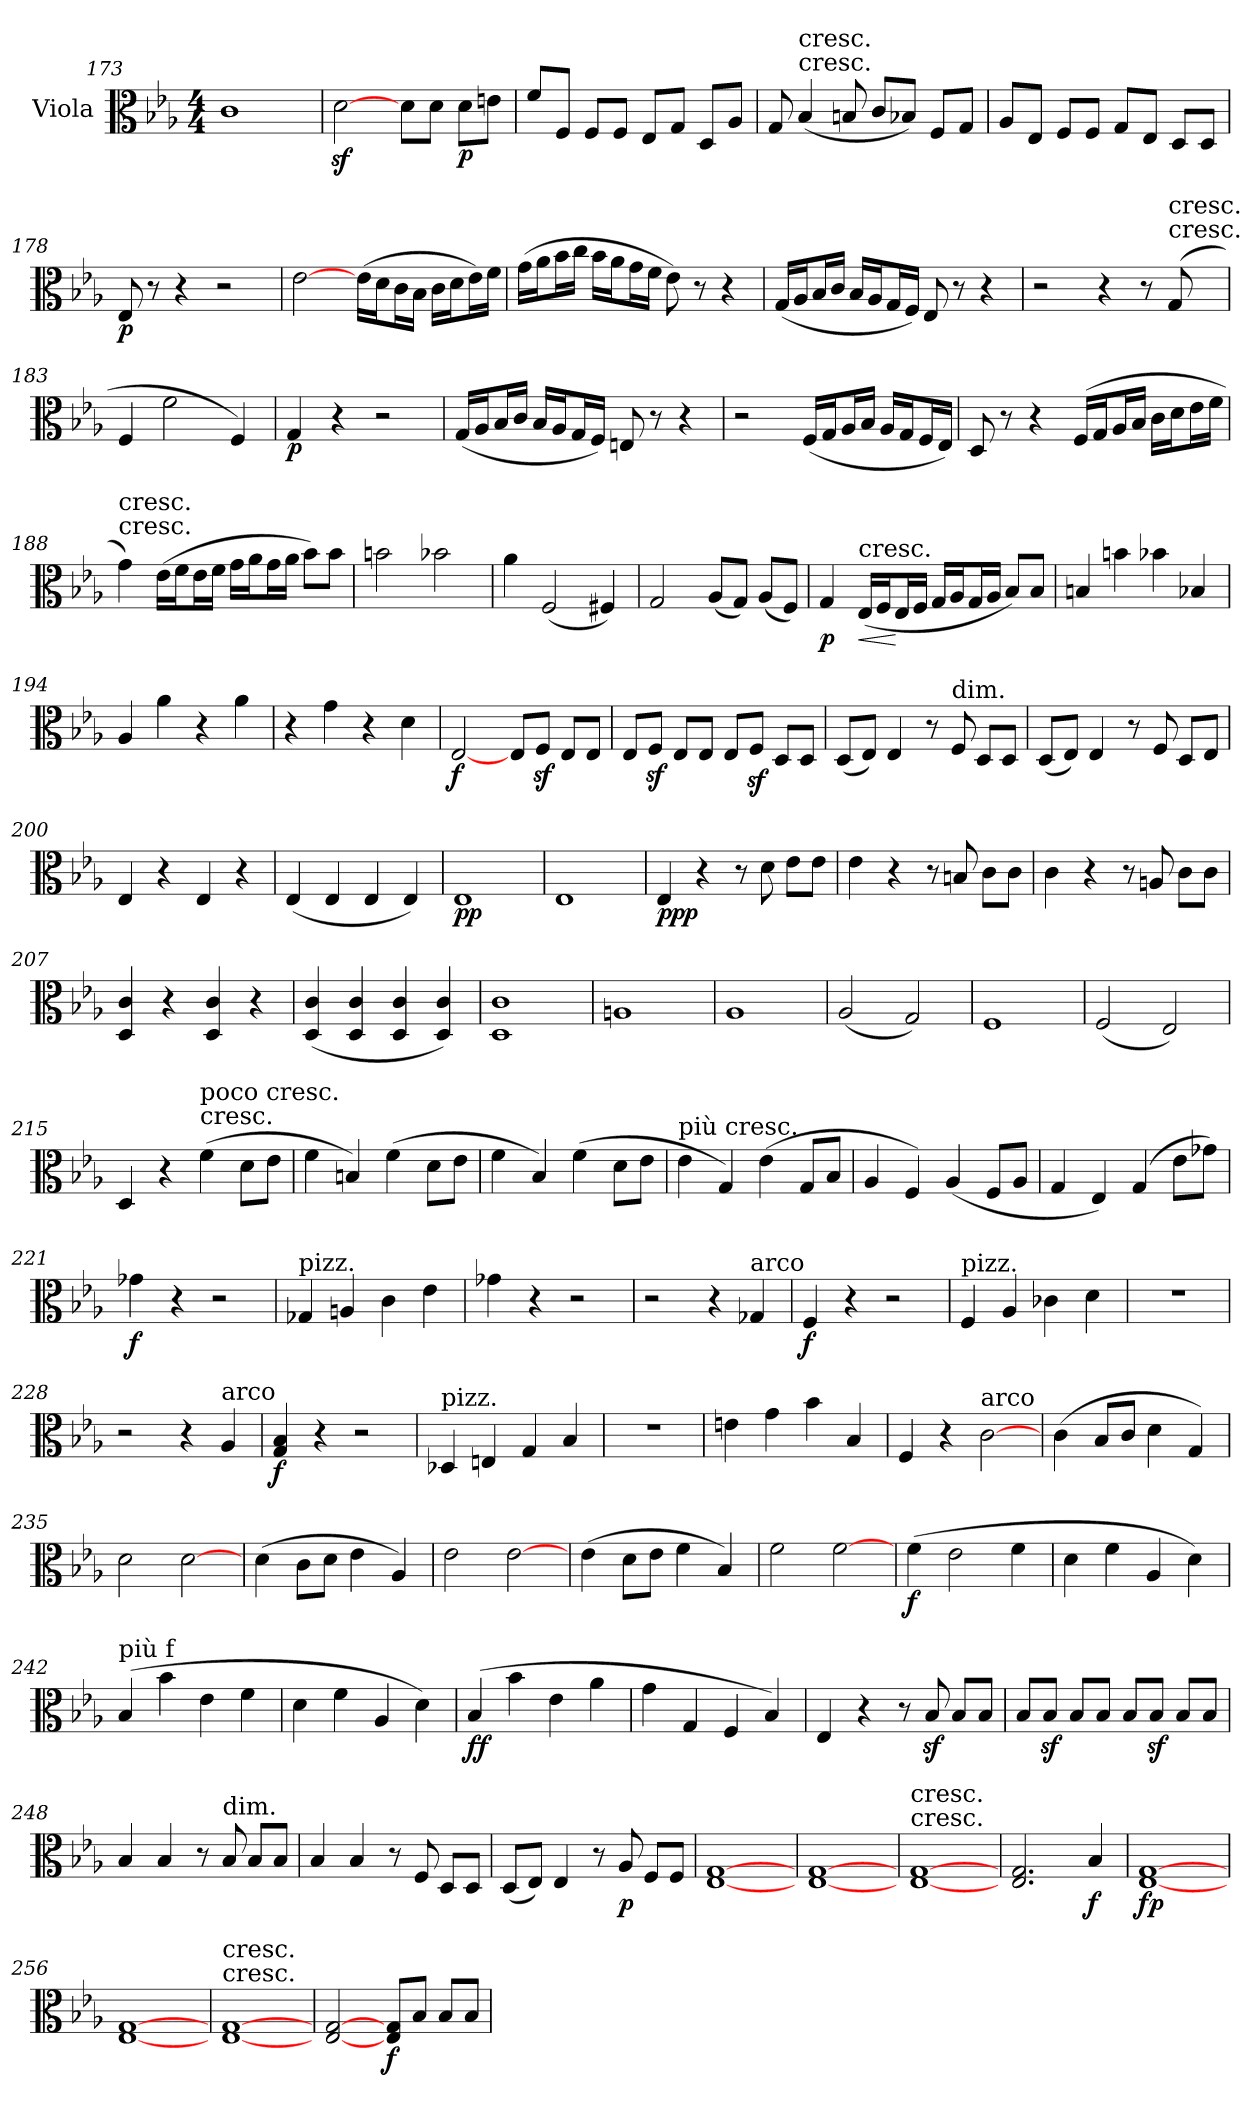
**kern	**dynam
*part1	*part1
*staff1	*staff1
*I"Viola	*
*I'Vla	*
*clefC3	*
*k[b-e-a-]	*
*E-:	*
*M4/4	*
=173	=173
1c	.
=174	=174
[2dz	.
8d\L	.
8d\J	.
8d\L	p
8en\J	.
=175	=175
8f/L	.
8F/J	.
8F/L	.
8F/J	.
8E-/L	.
8G/J	.
8D/L	.
8A-/J	.
=176	=176
8G	.
!LO:TX:t=cresc.	!
!LO:TX:a:t=cresc.	!
(4B-	.
8Bn	.
8c/L	.
8B-X/J)	.
8F/L	.
8G/J	.
=177	=177
8A-/L	.
8E-/J	.
8F/L	.
8F/J	.
8G/L	.
8E-/J	.
8D/L	.
8D/J	.
=178	=178
8E-	p
8r	.
4r	.
2r	.
=179	=179
[2e-	.
(16e-\LL	.
16d\J	.
16c\L	.
16B-\JJ	.
16c\LL	.
16d\J	.
16e-\L)	.
16f\JJ	.
=180	=180
(16g\LL	.
16a-\J	.
16b-\L	.
16cc\JJ	.
16b-\LL	.
16a-\J	.
16g\L	.
16f\JJ	.
8e-)	.
8r	.
4r	.
=181	=181
(16G/LL	.
16A-/J	.
16B-/L	.
16c/JJ	.
16B-/LL	.
16A-/J	.
16G/L	.
16F/JJ)	.
8E-	.
8r	.
4r	.
=182	=182
2r	.
4r	.
8r	.
!LO:TX:t=cresc.	!
!LO:TX:a:t=cresc.	!
(8G	.
=183	=183
4F	.
2f	.
4F)	.
=184	=184
4G	p
4r	.
2r	.
=185	=185
(16G/LL	.
16A-/J	.
16B-/L	.
16c/JJ	.
16B-/LL	.
16A-/J	.
16G/L	.
16F/JJ)	.
8En	.
8r	.
4r	.
=186	=186
2r	.
(16F/LL	.
16G/J	.
16A-/L	.
16B-/JJ	.
16A-/LL	.
16G/J	.
16F/L	.
16E-/JJ)	.
=187	=187
8D	.
8r	.
4r	.
(16F/LL	.
16G/J	.
16A-/L	.
16B-/JJ	.
16c\LL	.
16d\J	.
16e-\L	.
16f\JJ	.
=188	=188
!LO:TX:t=cresc.	!
!LO:TX:a:t=cresc.	!
4g)	.
(16e-\LL	.
16f\J	.
16e-\L	.
16f\JJ	.
16g\LL	.
16a-\J	.
16g\L	.
16a-\JJ	.
8b-\L)	.
8b-\J	.
=189	=189
2bn	.
2b-X	.
=190	=190
4a-	.
(2F	.
4F#X)	.
=191	=191
2G	.
(8A-/L	.
8G/J)	.
(8A-/L	.
8F/J)	.
=192	=192
4G	p
!LO:TX:a:t=cresc.	!
!	!LO:HP:b
(16E-/LL	<
16F/J	.
16E-/L	[
16F/JJ	.
16G/LL	.
16A-/J	.
16G/L	.
16A-/JJ	.
8B-/L)	.
8B-/J	.
=193	=193
4Bn	.
4bn	.
4b-X	.
4B-X	.
=194	=194
4A-	.
4a-	.
4r	.
4a-	.
=195	=195
4r	.
4g	.
4r	.
4d	.
=196	=196
[2E-	f
8E-/L	.
8Fz/J	.
8E-/L	.
8E-/J	.
=197	=197
8E-/L	.
8Fz/J	.
8E-/L	.
8E-/J	.
8E-/L	.
8Fz/J	.
8D/L	.
8D/J	.
=198	=198
(8D/L	.
8E-/J)	.
4E-	.
8r	.
!LO:TX:a:t=dim.	!
8F	.
8D/L	.
8D/J	.
=199	=199
(8D/L	.
8E-/J)	.
4E-	.
8r	.
8F	.
8D/L	.
8E-/J	.
=200	=200
4E-	.
4r	.
4E-	.
4r	.
=201	=201
(4E-	.
4E-	.
4E-	.
4E-)	.
=202	=202
1E-	pp
=203	=203
1E-	.
=204	=204
4E-	ppp
4r	.
8r	.
8d	.
8e-\L	.
8e-\J	.
=205	=205
4e-	.
4r	.
8r	.
8Bn	.
8c\L	.
8c\J	.
=206	=206
4c	.
4r	.
8r	.
8An	.
8c\L	.
8c\J	.
=207	=207
4D 4c	.
4r	.
4D 4c	.
4r	.
=208	=208
(4D 4c	.
4D 4c	.
4D 4c	.
4D 4c)	.
=209	=209
1D 1c	.
=210	=210
1An	.
=211	=211
1A-	.
=212	=212
(2A-	.
2G)	.
=213	=213
1F	.
=214	=214
(2F	.
2E-)	.
=215	=215
4D	.
4r	.
!LO:TX:t=cresc.	!
!LO:TX:a:t=poco cresc.	!
(4f	.
8d\L	.
8e-\J	.
=216	=216
4f	.
4Bn)	.
(4f	.
8d\L	.
8e-\J	.
=217	=217
4f	.
4B-)	.
(4f	.
8d\L	.
8e-\J	.
=218	=218
!LO:TX:a:t=più cresc.	!
4e-	.
4G)	.
(4e-	.
8G/L	.
8B-/J	.
=219	=219
4A-	.
4F)	.
(4A-	.
8F/L	.
8A-/J	.
=220	=220
4G	.
4E-)	.
(4G	.
8e-\L	.
8g-X\J)	.
=221	=221
4g-X	f
4r	.
2r	.
=222	=222
!LO:TX:a:t=pizz.	!
4G-X	.
4An	.
4c	.
4e-	.
=223	=223
4g-X	.
4r	.
2r	.
=224	=224
2r	.
4r	.
!LO:TX:a:t=arco	!
4G-X	.
=225	=225
4F	f
4r	.
2r	.
=226	=226
!LO:TX:a:t=pizz.	!
4F	.
4A-	.
4c-X	.
4d	.
=227	=227
1r	.
=228	=228
2r	.
4r	.
!LO:TX:a:t=arco	!
4A-	.
=229	=229
4G 4B-	f
4r	.
2r	.
=230	=230
!LO:TX:a:t=pizz.	!
4D-X	.
4En	.
4G	.
4B-	.
=231	=231
1r	.
=232	=232
4en	.
4g	.
4b-	.
4B-	.
=233	=233
4F	.
4r	.
!LO:TX:a:t=arco	!
[2c	.
=234	=234
(4c	.
8B-/L	.
8c/J	.
4d	.
4G)	.
=235	=235
2d	.
[2d	.
=236	=236
(4d	.
8c\L	.
8d\J	.
4e-	.
4A-)	.
=237	=237
2e-	.
[2e-	.
=238	=238
(4e-	.
8d\L	.
8e-\J	.
4f	.
4B-)	.
=239	=239
2f	.
[2f	.
=240	=240
(4f	f
2e-	.
4f	.
=241	=241
4d	.
4f	.
4A-	.
4d)	.
=242	=242
!LO:TX:a:t=più f	!
(4B-	.
4b-	.
4e-	.
4f	.
=243	=243
4d	.
4f	.
4A-	.
4d)	.
=244	=244
(4B-	ff
4b-	.
4e-	.
4a-	.
=245	=245
4g	.
4G	.
4F	.
4B-)	.
=246	=246
4E-	.
4r	.
8r	.
8B-z	.
8B-/L	.
8B-/J	.
=247	=247
8B-/L	.
8B-z/J	.
8B-/L	.
8B-/J	.
8B-/L	.
8B-z/J	.
8B-/L	.
8B-/J	.
=248	=248
4B-	.
4B-	.
8r	.
!LO:TX:a:t=dim.	!
8B-	.
8B-/L	.
8B-/J	.
=249	=249
4B-	.
4B-	.
8r	.
8F	.
8D/L	.
8D/J	.
=250	=250
(8D/L	.
8E-/J)	.
4E-	.
8r	.
8A-	p
8F/L	.
8F/J	.
=251	=251
[1E- [1G	.
=252	=252
[1E- [1G	.
=253	=253
!LO:TX:t=cresc.	!
!LO:TX:a:t=cresc.	!
[1E- [1G	.
=254	=254
2.E- 2.G	.
4B-	f
=255	=255
[1E- [1G	fp
=256	=256
[1E- [1G	.
=257	=257
!LO:TX:t=cresc.	!
!LO:TX:a:t=cresc.	!
[1E- [1G	.
=258	=258
[2E- [2G	.
8E-/ 8G/L	f
8B-/J	.
8B-/L	.
8B-/J	.
=	=
*-	*-
